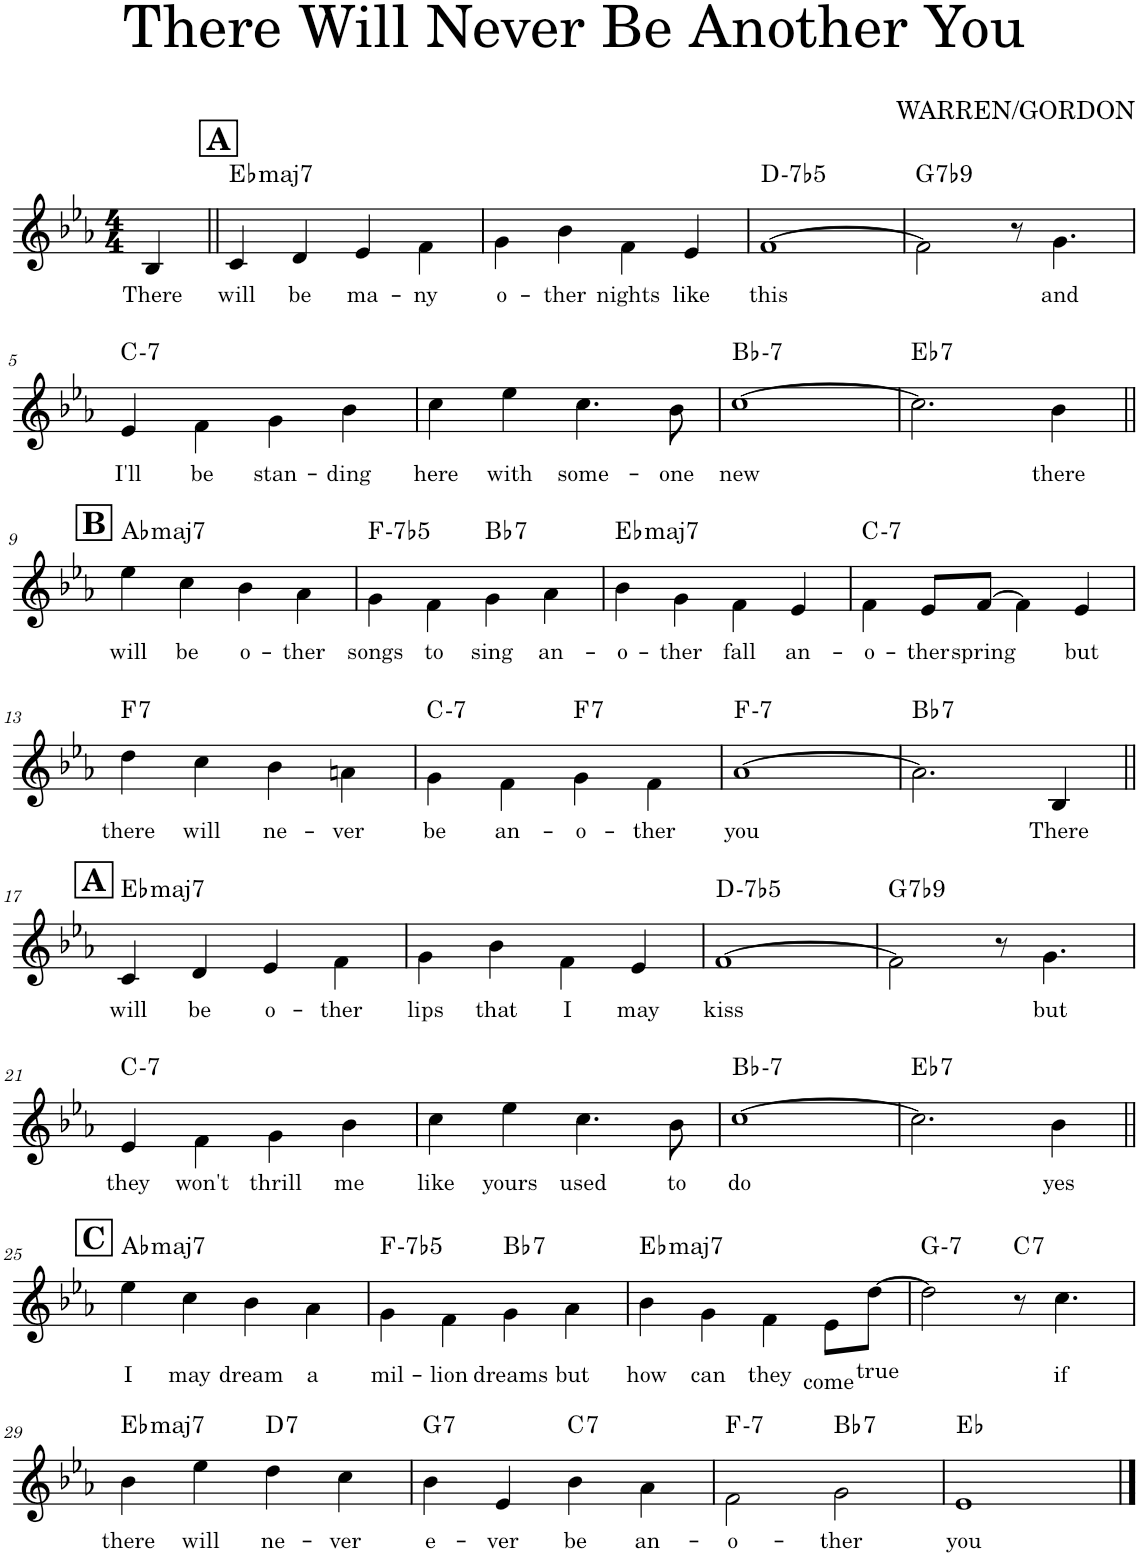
**kern	**text	**harte
*part1	*part1	*part1
*staff1	*staff1	*
*I"Piano	*	*
*I'Pno.	*	*
*clefG2	*	*
*k[b-e-a-]	*	*
*M4/4	*	*
=	=	=
!	!LO:LY:b	!
4B-/	There	.
!!LO:REH:place=s1:a:B:cj:fs=14:t=A
=1||	=1||	=1||
!	!LO:LY:b	!LO:H:kt=maj7
4c/	will	Eb:maj7
!	!LO:LY:b	!
4d/	be	.
!	!LO:LY:b	!
4e-/	ma-	.
!	!LO:LY:b	!
4f\	-ny	.
=2	=2	=2
!	!LO:LY:b	!
4g\	o-	.
!	!LO:LY:b	!
4b-\	-ther	.
!	!LO:LY:b	!
4f\	nights	.
!	!LO:LY:b	!
4e-/	like	.
=3	=3	=3
!	!LO:LY:b	!LO:H:kt=-7b5
[1f	this	D:hdim7
=4	=4	=4
!	!	!LO:H:kt=7
2f\]	.	G:7(b9)
8r	.	.
!	!LO:LY:b	!
4.g\	and	.
!!LO:LB:g=z
=5	=5	=5
!	!LO:LY:b	!LO:H:kt=7
4e-/	I'll	C:min7
!	!LO:LY:b	!
4f\	be	.
!	!LO:LY:b	!
4g\	stan-	.
!	!LO:LY:b	!
4b-\	-ding	.
=6	=6	=6
!	!LO:LY:b	!
4cc\	here	.
!	!LO:LY:b	!
4ee-\	with	.
!	!LO:LY:b	!
4.cc\	some-	.
!	!LO:LY:b	!
8b-\	-one	.
=7	=7	=7
!	!LO:LY:b	!LO:H:kt=7
[1cc	new	Bb:min7
=8	=8	=8
!	!	!LO:H:kt=7
2.cc\]	.	Eb:7
!	!LO:LY:b	!
4b-\	there	.
!!LO:LB:g=z
!!LO:REH:place=s1:a:B:cj:fs=14:t=B
=9||	=9||	=9||
!	!LO:LY:b	!LO:H:kt=maj7
4ee-\	will	Ab:maj7
!	!LO:LY:b	!
4cc\	be	.
!	!LO:LY:b	!
4b-\	o-	.
!	!LO:LY:b	!
4a-\	-ther	.
=10	=10	=10
!	!LO:LY:b	!LO:H:kt=-7b5
4g\	songs	F:hdim7
!	!LO:LY:b	!
4f\	to	.
!	!LO:LY:b	!LO:H:kt=7
4g\	sing	Bb:7
!	!LO:LY:b	!
4a-\	an-	.
=11	=11	=11
!	!LO:LY:b	!LO:H:kt=maj7
4b-\	-o-	Eb:maj7
!	!LO:LY:b	!
4g\	-ther	.
!	!LO:LY:b	!
4f\	fall	.
!	!LO:LY:b	!
4e-/	an-	.
=12	=12	=12
!	!LO:LY:b	!LO:H:kt=7
4f\	-o-	C:min7
!	!LO:LY:b	!
8e-/L	-ther	.
!	!LO:LY:b	!
[8f/J	spring	.
4f\]	.	.
!	!LO:LY:b	!
4e-/	but	.
!!LO:LB:g=z
=13	=13	=13
!	!LO:LY:b	!LO:H:kt=7
4dd\	there	F:7
!	!LO:LY:b	!
4cc\	will	.
!	!LO:LY:b	!
4b-\	ne-	.
!	!LO:LY:b	!
4an\	-ver	.
=14	=14	=14
!	!LO:LY:b	!LO:H:kt=7
4g\	be	C:min7
!	!LO:LY:b	!
4f\	an-	.
!	!LO:LY:b	!LO:H:kt=7
4g\	o-	F:7
!	!LO:LY:b	!
4f\	-ther	.
=15	=15	=15
!	!LO:LY:b	!LO:H:kt=7
[1a-	you	F:min7
=16	=16	=16
!	!	!LO:H:kt=7
2.a-\]	.	Bb:7
!	!LO:LY:b	!
4B-/	There	.
!!LO:LB:g=z
!!LO:REH:place=s1:a:B:cj:fs=14:t=A
=17||	=17||	=17||
!	!LO:LY:b	!LO:H:kt=maj7
4c/	will	Eb:maj7
!	!LO:LY:b	!
4d/	be	.
!	!LO:LY:b	!
4e-/	o-	.
!	!LO:LY:b	!
4f\	-ther	.
=18	=18	=18
!	!LO:LY:b	!
4g\	lips	.
!	!LO:LY:b	!
4b-\	that	.
!	!LO:LY:b	!
4f\	I	.
!	!LO:LY:b	!
4e-/	may	.
=19	=19	=19
!	!LO:LY:b	!LO:H:kt=-7b5
[1f	kiss	D:hdim7
=20	=20	=20
!	!	!LO:H:kt=7
2f\]	.	G:7(b9)
8r	.	.
!	!LO:LY:b	!
4.g\	but	.
!!LO:LB:g=z
=21	=21	=21
!	!LO:LY:b	!LO:H:kt=7
4e-/	they	C:min7
!	!LO:LY:b	!
4f\	won't	.
!	!LO:LY:b	!
4g\	thrill	.
!	!LO:LY:b	!
4b-\	me	.
=22	=22	=22
!	!LO:LY:b	!
4cc\	like	.
!	!LO:LY:b	!
4ee-\	yours	.
!	!LO:LY:b	!
4.cc\	used	.
!	!LO:LY:b	!
8b-\	to	.
=23	=23	=23
!	!LO:LY:b	!LO:H:kt=7
[1cc	do	Bb:min7
=24	=24	=24
!	!	!LO:H:kt=7
2.cc\]	.	Eb:7
!	!LO:LY:b	!
4b-\	yes	.
!!LO:LB:g=z
!!LO:REH:place=s1:a:B:cj:fs=14:t=C
=25||	=25||	=25||
!	!LO:LY:b	!LO:H:kt=maj7
4ee-\	I	Ab:maj7
!	!LO:LY:b	!
4cc\	may	.
!	!LO:LY:b	!
4b-\	dream	.
!	!LO:LY:b	!
4a-\	a	.
=26	=26	=26
!	!LO:LY:b	!LO:H:kt=-7b5
4g\	mil-	F:hdim7
!	!LO:LY:b	!
4f\	-lion	.
!	!LO:LY:b	!LO:H:kt=7
4g\	dreams	Bb:7
!	!LO:LY:b	!
4a-\	but	.
=27	=27	=27
!	!LO:LY:b	!LO:H:kt=maj7
4b-\	how	Eb:maj7
!	!LO:LY:b	!
4g\	can	.
!	!LO:LY:b	!
4f\	they	.
!	!LO:LY:b	!
8e-\L	come	.
!	!LO:LY:b	!
[8dd\J	true	.
=28	=28	=28
!	!	!LO:H:kt=7
2dd\]	.	G:min7
!	!	!LO:H:kt=7
8r	.	C:7
!	!LO:LY:b	!
4.cc\	if	.
!!LO:LB:g=z
=29	=29	=29
!	!LO:LY:b	!LO:H:kt=maj7
4b-\	there	Eb:maj7
!	!LO:LY:b	!
4ee-\	will	.
!	!LO:LY:b	!LO:H:kt=7
4dd\	ne-	D:7
!	!LO:LY:b	!
4cc\	-ver	.
=30	=30	=30
!	!LO:LY:b	!LO:H:kt=7
4b-\	e-	G:7
!	!LO:LY:b	!
4e-/	-ver	.
!	!LO:LY:b	!LO:H:kt=7
4b-\	be	C:7
!	!LO:LY:b	!
4a-\	an-	.
=31	=31	=31
!	!LO:LY:b	!LO:H:kt=7
2f\	-o-	F:min7
!	!LO:LY:b	!LO:H:kt=7
2g\	-ther	Bb:7
=32	=32	=32
!	!LO:LY:b	!
1e-	you	Eb:maj
==	==	==
*-	*-	*-
